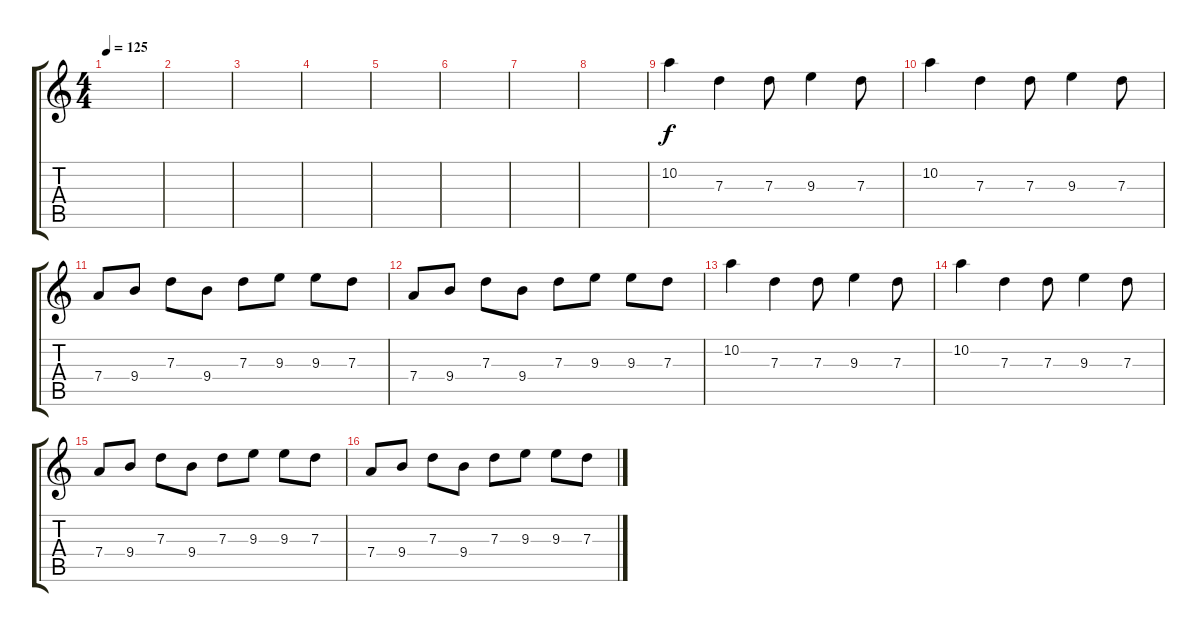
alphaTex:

\track "" {instrument distortionguitar}
\staff {score tabs}
\tuning (E4 B3 G3 D3 A2 E2) {hide}
\ts (4 4)
\tempo 125
\clef g2
\ks c
|
|
|
|
|
|
|
|
10.2.4 7.3.4 7.3.8 9.3.4 7.3.8 |
10.2.4 7.3.4 7.3.8 9.3.4 7.3.8 |
7.4.8 9.4.8 7.3.8 9.4.8 7.3.8 9.3.8 9.3.8 7.3.8 |
7.4.8 9.4.8 7.3.8 9.4.8 7.3.8 9.3.8 9.3.8 7.3.8 |
10.2.4 7.3.4 7.3.8 9.3.4 7.3.8 |
10.2.4 7.3.4 7.3.8 9.3.4 7.3.8 |
7.4.8 9.4.8 7.3.8 9.4.8 7.3.8 9.3.8 9.3.8 7.3.8 |
7.4.8 9.4.8 7.3.8 9.4.8 7.3.8 9.3.8 9.3.8 7.3.8
